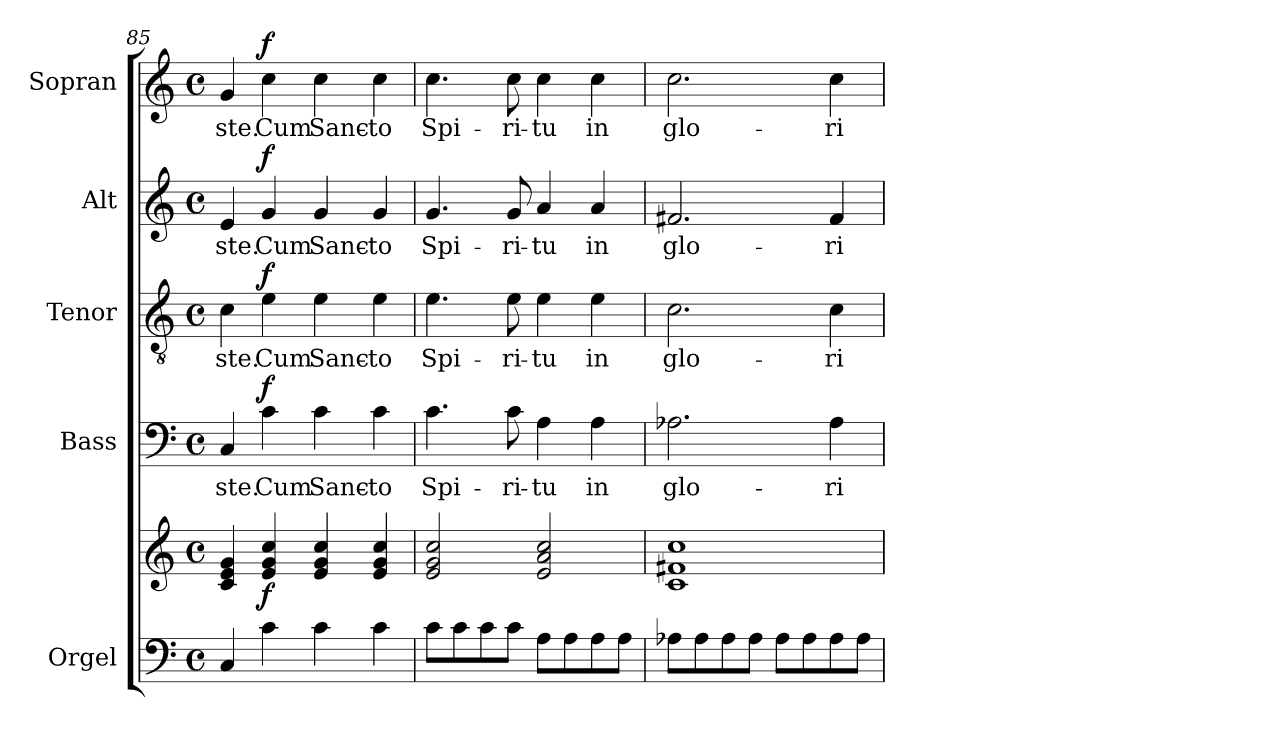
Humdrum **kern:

**kern	**kern	**dynam	**kern	**text	**dynam	**kern	**text	**dynam	**kern	**text	**dynam	**kern	**text	**dynam
*part5	*part5	*part5	*part4	*part4	*part4	*part3	*part3	*part3	*part2	*part2	*part2	*part1	*part1	*part1
*staff6	*staff5	*staff5/6	*staff4	*staff4	*staff4	*staff3	*staff3	*staff3	*staff2	*staff2	*staff2	*staff1	*staff1	*staff1
*I"Orgel	*	*	*I"Bass	*	*	*I"Tenor	*	*	*I"Alt	*	*	*I"Sopran	*	*
*I'Org.	*	*	*I'B.	*	*	*I'T.	*	*	*I'A.	*	*	*I'S.	*	*
*clefF4	*clefG2	*	*clefF4	*	*	*clefGv2	*	*	*clefG2	*	*	*clefG2	*	*
*k[]	*k[]	*	*k[]	*	*	*k[]	*	*	*k[]	*	*	*k[]	*	*
*C:	*C:	*	*C:	*	*	*C:	*	*	*C:	*	*	*C:	*	*
*M4/4	*M4/4	*	*M4/4	*	*	*M4/4	*	*	*M4/4	*	*	*M4/4	*	*
*met(c)	*met(c)	*	*met(c)	*	*	*met(c)	*	*	*met(c)	*	*	*met(c)	*	*
=85	=85	=85	=85	=85	=85	=85	=85	=85	=85	=85	=85	=85	=85	=85
!	!	!	!	!LO:LY:b	!	!	!LO:LY:b	!	!	!LO:LY:b	!	!	!LO:LY:b	!
4C/	4c/ 4e/ 4g/	.	4C/	-ste.	.	4c\	-ste.	.	4e/	-ste.	.	4g/	-ste.	.
!	!	!LO:DY:b	!	!LO:LY:b	!LO:DY:a	!	!LO:LY:b	!LO:DY:a	!	!LO:LY:b	!LO:DY:a	!	!LO:LY:b	!LO:DY:a
4c\	4e/ 4g/ 4cc/	f	4c\	Cum	f	4e\	Cum	f	4g/	Cum	f	4cc\	Cum	f
!	!	!	!	!LO:LY:b	!	!	!LO:LY:b	!	!	!LO:LY:b	!	!	!LO:LY:b	!
4c\	4e/ 4g/ 4cc/	.	4c\	Sanc-	.	4e\	Sanc-	.	4g/	Sanc-	.	4cc\	Sanc-	.
!	!	!	!	!LO:LY:b	!	!	!LO:LY:b	!	!	!LO:LY:b	!	!	!LO:LY:b	!
4c\	4e/ 4g/ 4cc/	.	4c\	-to	.	4e\	-to	.	4g/	-to	.	4cc\	-to	.
=86	=86	=86	=86	=86	=86	=86	=86	=86	=86	=86	=86	=86	=86	=86
!	!	!	!	!LO:LY:b	!	!	!LO:LY:b	!	!	!LO:LY:b	!	!	!LO:LY:b	!
8c\L	2e/ 2g/ 2cc/	.	4.c\	Spi-	.	4.e\	Spi-	.	4.g/	Spi-	.	4.cc\	Spi-	.
8c\	.	.	.	.	.	.	.	.	.	.	.	.	.	.
8c\	.	.	.	.	.	.	.	.	.	.	.	.	.	.
!	!	!	!	!LO:LY:b	!	!	!LO:LY:b	!	!	!LO:LY:b	!	!	!LO:LY:b	!
8c\J	.	.	8c\	-ri-	.	8e\	-ri-	.	8g/	-ri-	.	8cc\	-ri-	.
!	!	!	!	!LO:LY:b	!	!	!LO:LY:b	!	!	!LO:LY:b	!	!	!LO:LY:b	!
8A\L	2e/ 2a/ 2cc/	.	4A\	-tu	.	4e\	-tu	.	4a/	-tu	.	4cc\	-tu	.
8A\	.	.	.	.	.	.	.	.	.	.	.	.	.	.
!	!	!	!	!LO:LY:b	!	!	!LO:LY:b	!	!	!LO:LY:b	!	!	!LO:LY:b	!
8A\	.	.	4A\	in	.	4e\	in	.	4a/	in	.	4cc\	in	.
8A\J	.	.	.	.	.	.	.	.	.	.	.	.	.	.
=87	=87	=87	=87	=87	=87	=87	=87	=87	=87	=87	=87	=87	=87	=87
!	!	!	!	!LO:LY:b	!	!	!LO:LY:b	!	!	!LO:LY:b	!	!	!LO:LY:b	!
8A-X\L	1c 1f#X 1cc	.	2.A-X\	glo-	.	2.c\	glo-	.	2.f#X/	glo-	.	2.cc\	glo-	.
8A-\	.	.	.	.	.	.	.	.	.	.	.	.	.	.
8A-\	.	.	.	.	.	.	.	.	.	.	.	.	.	.
8A-\J	.	.	.	.	.	.	.	.	.	.	.	.	.	.
8A-\L	.	.	.	.	.	.	.	.	.	.	.	.	.	.
8A-\	.	.	.	.	.	.	.	.	.	.	.	.	.	.
!	!	!	!	!LO:LY:b	!	!	!LO:LY:b	!	!	!LO:LY:b	!	!	!LO:LY:b	!
8A-\	.	.	4A-\	-ri-	.	4c\	-ri-	.	4f#/	-ri-	.	4cc\	-ri-	.
8A-\J	.	.	.	.	.	.	.	.	.	.	.	.	.	.
=	=	=	=	=	=	=	=	=	=	=	=	=	=	=
*-	*-	*-	*-	*-	*-	*-	*-	*-	*-	*-	*-	*-	*-	*-
